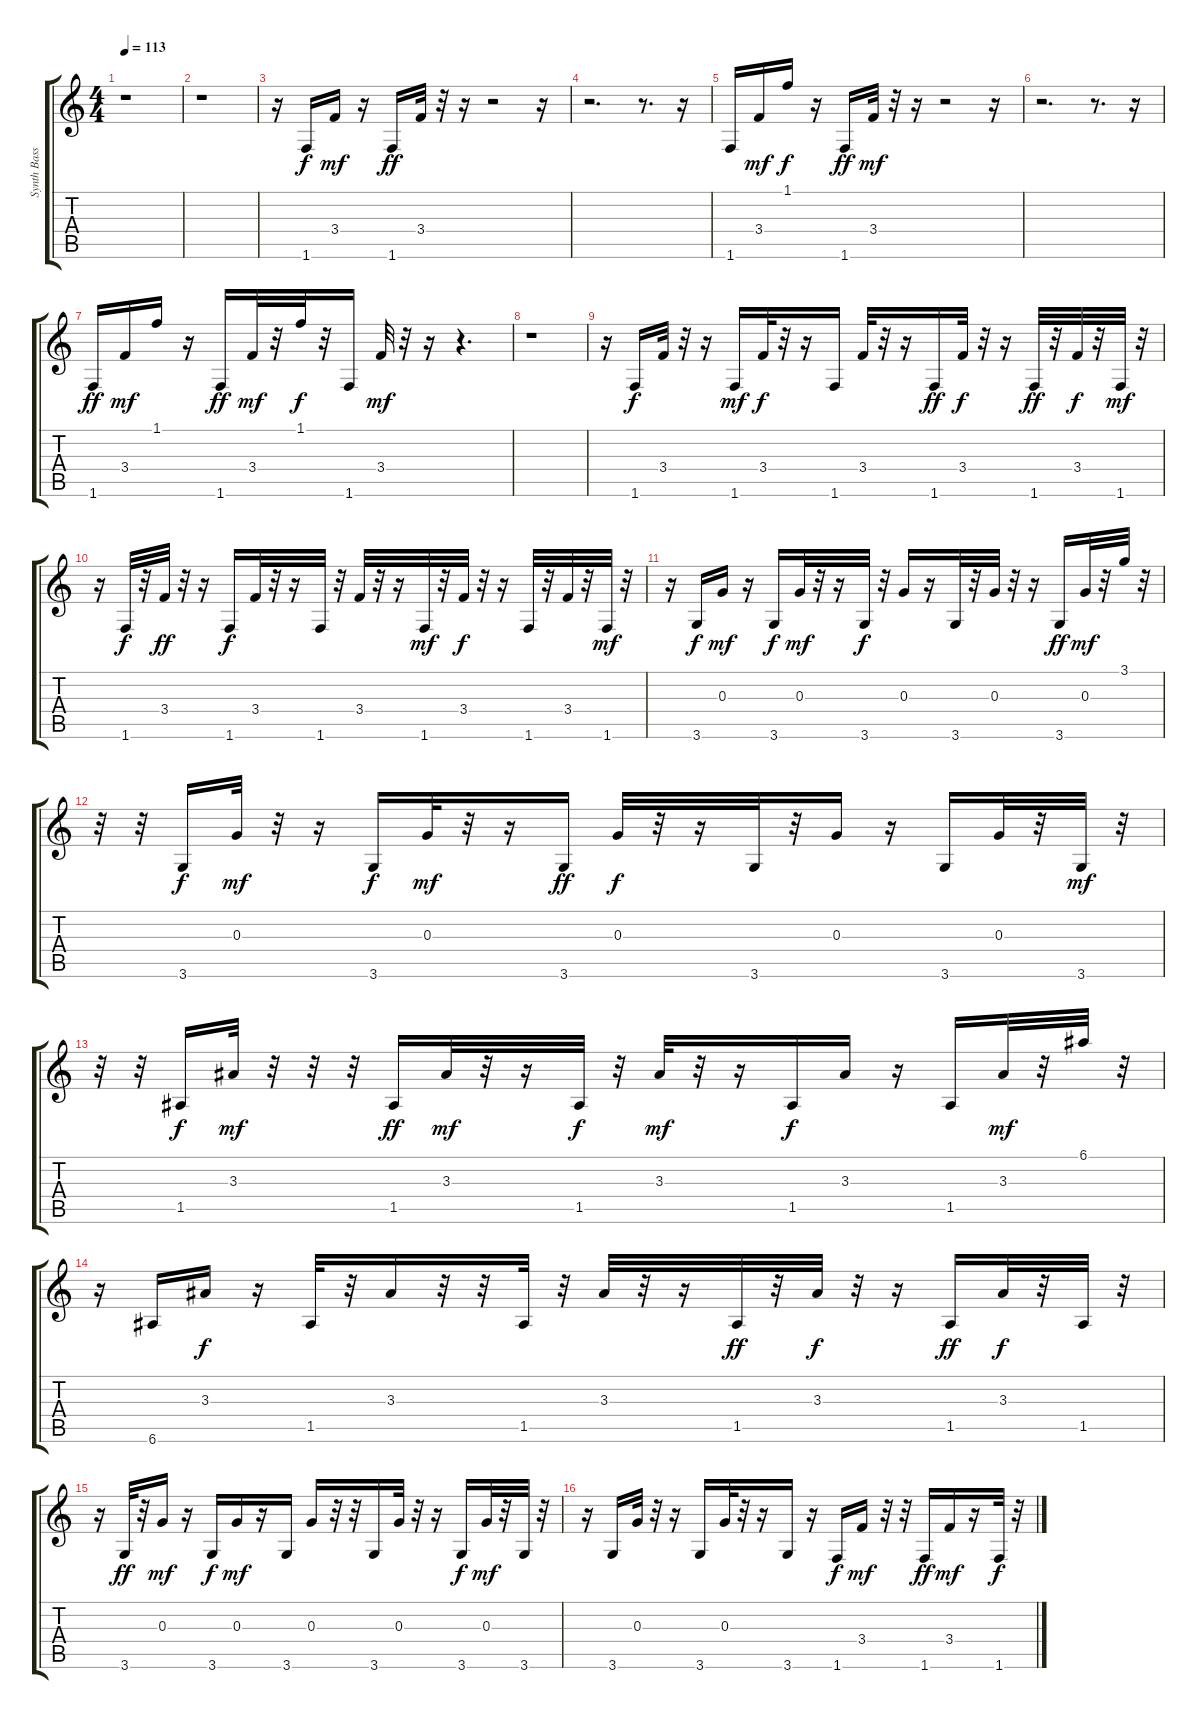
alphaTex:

\track ("Synth Bass" "Synth Bass") {instrument synthbass1}
\staff {score tabs}
\tuning (E4 B3 G3 D3 A2 E2) {hide}
\ts (4 4)
\tempo 113
\clef g2
\ks c
r.1{dy f instrument synthbass1} |
r.1 |
r.16 1.6.16 3.4.16{dy mf} r.16 1.6.16{dy ff} 3.4.32 r.32 r.16 r.2 r.16 |
r.2{d} r.8{d} r.16 |
1.6.16 3.4.16{dy mf} 1.1.16{dy f} r.16 1.6.16{dy ff} 3.4.32{dy mf} r.32 r.16 r.2 r.16 |
r.2{d} r.8{d} r.16 |
1.6.16{dy ff} 3.4.16{dy mf} 1.1.16 r.16 1.6.16{dy ff} 3.4.32{dy mf} r.32 1.1.32{dy f} r.32 1.6.16 3.4.32{dy mf} r.32 r.16 r.4{d} |
r.1 |
r.16 1.6.16{dy f} 3.4.32 r.32 r.16 1.6.16{dy mf} 3.4.32{dy f} r.32 r.16 1.6.16 3.4.32 r.32 r.16 1.6.16{dy ff} 3.4.32{dy f} r.32 r.16 1.6.32{dy ff} r.32 3.4.32{dy f} r.32 1.6.32{dy mf} r.32 |
r.16 1.6.32{dy f} r.32 3.4.32{dy ff} r.32 r.16 1.6.16{dy f} 3.4.32 r.32 r.16 1.6.32 r.32 3.4.32 r.32 r.16 1.6.32{dy mf} r.32 3.4.32{dy f} r.32 r.16 1.6.32 r.32 3.4.32 r.32 1.6.32{dy mf} r.32 |
r.16 3.6.16{dy f} 0.3.16{dy mf} r.16 3.6.16{dy f} 0.3.32{dy mf} r.32 r.16 3.6.32{dy f} r.32 0.3.16 r.16 3.6.32 r.32 0.3.32 r.32 r.16 3.6.16{dy ff} 0.3.32{dy mf} r.32 3.1.32 r.32 |
r.32 r.32 3.6.16{dy f} 0.3.32{dy mf} r.32 r.16 3.6.16{dy f} 0.3.32{dy mf} r.32 r.16 3.6.16{dy ff} 0.3.32{dy f} r.32 r.16 3.6.32 r.32 0.3.16 r.16 3.6.16 0.3.32 r.32 3.6.32{dy mf} r.32 |
r.32 r.32 1.5.16{dy f} 3.3.32{dy mf} r.32 r.32 r.32 1.5.16{dy ff} 3.3.32{dy mf} r.32 r.16 1.5.32{dy f} r.32 3.3.32{dy mf} r.32 r.16 1.5.16{dy f} 3.3.16 r.16 1.5.16 3.3.32{dy mf} r.32 6.1.32 r.32 |
r.16 6.6.16 3.3.16{dy f} r.16 1.5.32 r.32 3.3.16 r.32 r.32 1.5.32 r.32 3.3.32 r.32 r.16 1.5.32{dy ff} r.32 3.3.32{dy f} r.32 r.16 1.5.16{dy ff} 3.3.32{dy f} r.32 1.5.32 r.32 |
r.16 3.6.32{dy ff} r.32 0.3.16{dy mf} r.16 3.6.16{dy f} 0.3.16{dy mf} r.16 3.6.16 0.3.16 r.32 r.32 3.6.16 0.3.32 r.32 r.16 3.6.16{dy f} 0.3.32{dy mf} r.32 3.6.32 r.32 |
r.16 3.6.16 0.3.32 r.32 r.16 3.6.16 0.3.32 r.32 r.16 3.6.16 r.16 1.6.16{dy f} 3.4.16{dy mf} r.32 r.32 1.6.16{dy ff} 3.4.16{dy mf} r.16 1.6.32{dy f} r.32
